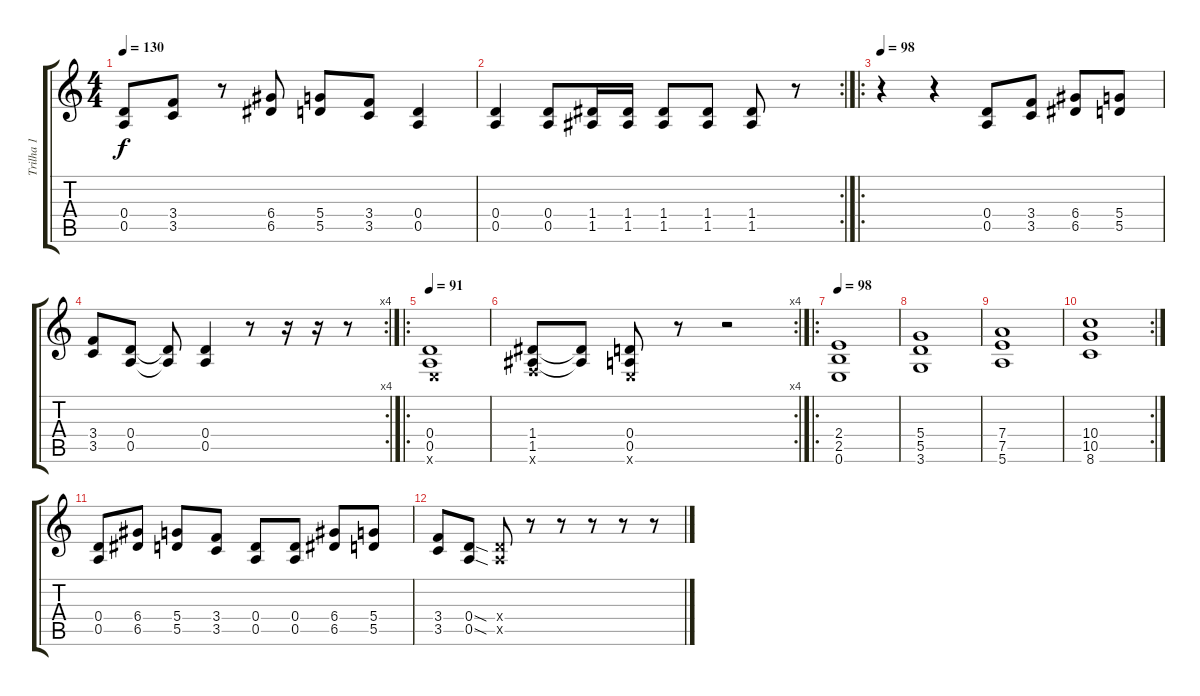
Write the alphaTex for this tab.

\track ("Trilha 1" "Trilha 1") {instrument distortionguitar}
\staff {score tabs}
\tuning (E4 B3 G3 D3 A2 E2) {hide}
\ts (4 4)
\tempo 130
\clef g2
\ks c
(0.4 0.5).8{dy f} (3.4 3.5).8 r.8 (6.4 6.5).8 (5.4 5.5).8 (3.4 3.5).8 (0.4 0.5).4 |
\rc 2
(0.4 0.5).4 (0.4 0.5).8 (1.4 1.5).16 (1.4 1.5).16 (1.4 1.5).8 (1.4 1.5).8 (1.4 1.5).8 r.8 |
\ro
\tempo 98
r.4{instrument electricguitarmuted} r.4 (0.4 0.5).8 (3.4 3.5).8 (6.4 6.5).8 (5.4 5.5).8 |
\rc 4
(3.4 3.5).8 (0.4 0.5).8 (0.4{t} 0.5{t}).8 (0.4 0.5).4 r.8 r.16 r.16 r.8 |
\ro
\tempo 91
(0.4 0.5 0.6{x}).1 |
\rc 4
(1.4 1.5 1.6{x}).8 (1.4{t} 1.5{t}).8 (0.4 0.5 0.6{x}).8 r.8 r.2 |
\ro
\tempo 98
(2.4 2.5 0.6).1 |
(5.4 5.5 3.6).1 |
(7.4 7.5 5.6).1 |
\rc 2
(10.4 10.5 8.6).1 |
(0.4 0.5).8 (6.4 6.5).8 (5.4 5.5).8 (3.4 3.5).8 (0.4 0.5).8 (0.4 0.5).8 (6.4 6.5).8 (5.4 5.5).8 |
(3.4 3.5).8 (0.4{sod} 0.5{sod}).8 (0.4{x} 0.5{x}).8 r.8 r.8 r.8 r.8 r.8
